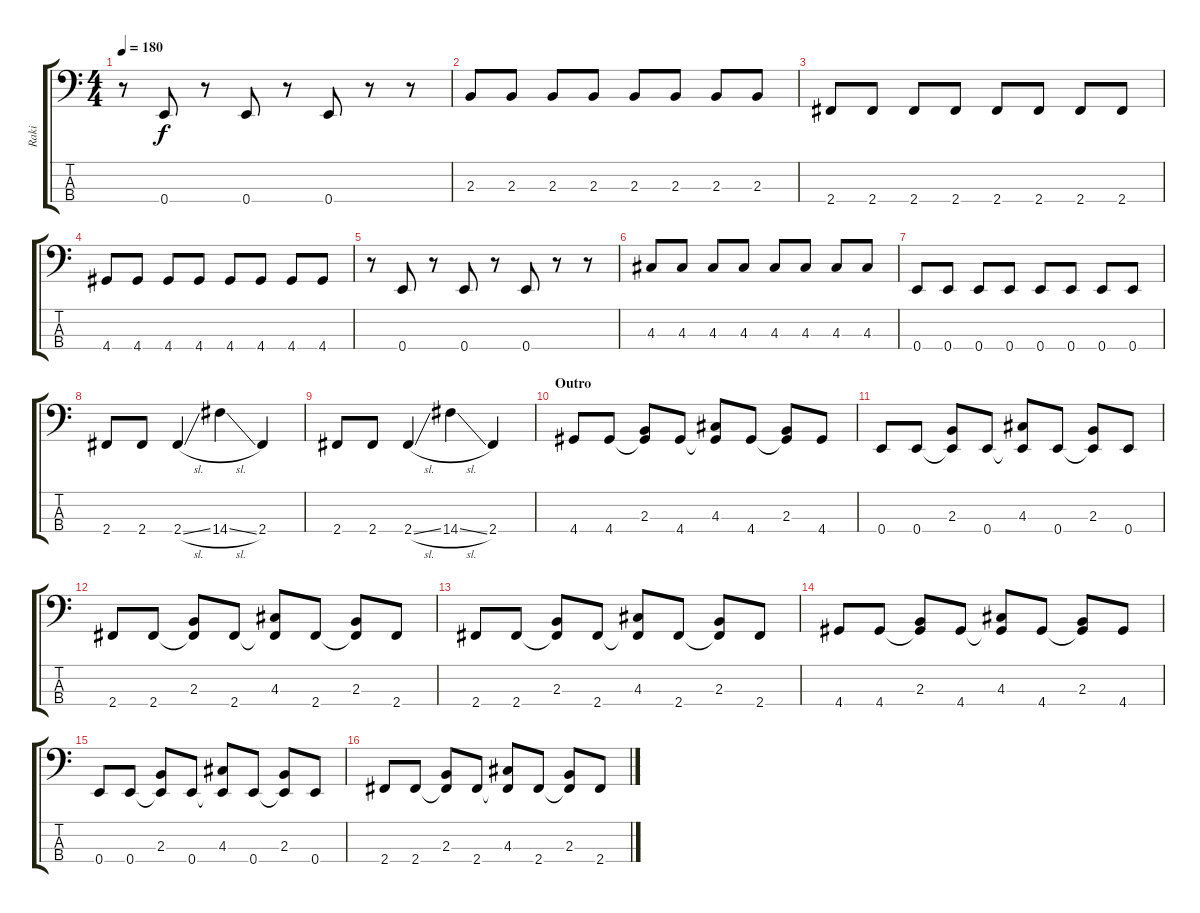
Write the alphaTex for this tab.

\track ("Raki" "Raki") {instrument electricbassfinger}
\staff {score tabs}
\tuning (G2 D2 A1 E1) {hide}
\ts (4 4)
\tempo 180
\clef f4
\ks c
r.8{dy f} 0.4.8 r.8 0.4.8 r.8 0.4.8 r.8 r.8 |
2.3.8 2.3.8 2.3.8 2.3.8 2.3.8 2.3.8 2.3.8 2.3.8 |
2.4.8 2.4.8 2.4.8 2.4.8 2.4.8 2.4.8 2.4.8 2.4.8 |
4.4.8 4.4.8 4.4.8 4.4.8 4.4.8 4.4.8 4.4.8 4.4.8 |
r.8 0.4.8 r.8 0.4.8 r.8 0.4.8 r.8 r.8 |
4.3.8 4.3.8 4.3.8 4.3.8 4.3.8 4.3.8 4.3.8 4.3.8 |
0.4.8 0.4.8 0.4.8 0.4.8 0.4.8 0.4.8 0.4.8 0.4.8 |
2.4.8 2.4.8 2.4{sl}.4 14.4{sl}.4 2.4.4 |
2.4.8 2.4.8 2.4{sl}.4 14.4{sl}.4 2.4.4 |
\section ("" "Outro")
4.4.8 4.4.8 (2.3 4.4{t}).8 4.4.8 (4.3 4.4{t}).8 4.4.8 (2.3 4.4{t}).8 4.4.8 |
0.4.8 0.4.8 (2.3 0.4{t}).8 0.4.8 (4.3 0.4{t}).8 0.4.8 (2.3 0.4{t}).8 0.4.8 |
2.4.8 2.4.8 (2.3 2.4{t}).8 2.4.8 (4.3 2.4{t}).8 2.4.8 (2.3 2.4{t}).8 2.4.8 |
2.4.8 2.4.8 (2.3 2.4{t}).8 2.4.8 (4.3 2.4{t}).8 2.4.8 (2.3 2.4{t}).8 2.4.8 |
4.4.8 4.4.8 (2.3 4.4{t}).8 4.4.8 (4.3 4.4{t}).8 4.4.8 (2.3 4.4{t}).8 4.4.8 |
0.4.8 0.4.8 (2.3 0.4{t}).8 0.4.8 (4.3 0.4{t}).8 0.4.8 (2.3 0.4{t}).8 0.4.8 |
2.4.8 2.4.8 (2.3 2.4{t}).8 2.4.8 (4.3 2.4{t}).8 2.4.8 (2.3 2.4{t}).8 2.4.8
